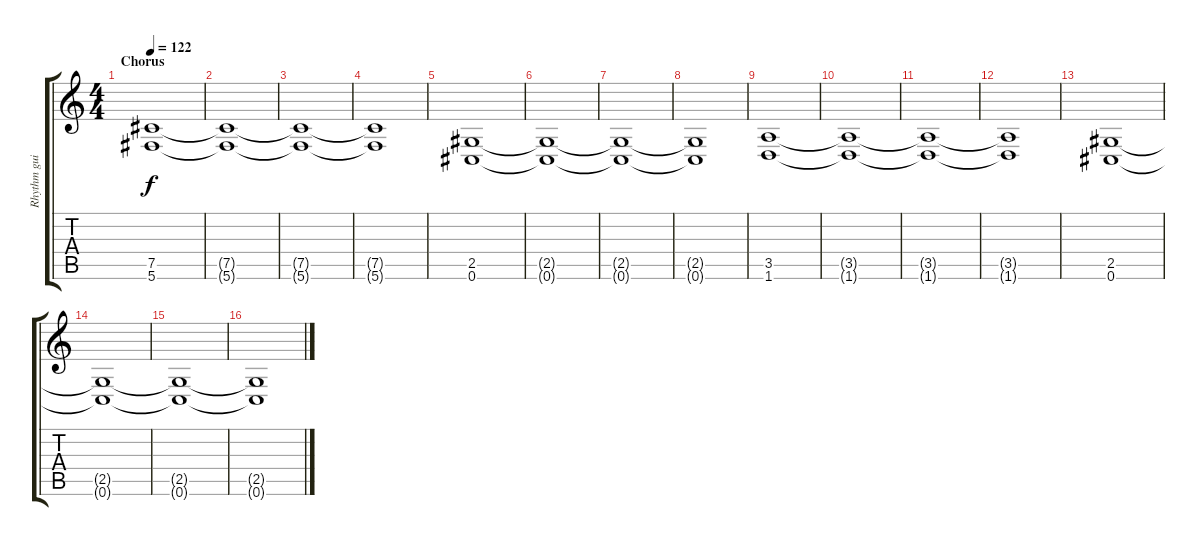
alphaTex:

\track ("Rhythm guitar" "Rhythm gui") {instrument overdrivenguitar}
\staff {score tabs}
\tuning (Db4 Ab3 E3 B2 Gb2 Db2) {hide}
\ts (4 4)
\section ("" "Chorus")
\tempo 122
\clef g2
\ks c
(7.5 5.6).1{dy f} |
(7.5{t} 5.6{t}).1{volume 9} |
(7.5{t} 5.6{t}).1 |
(7.5{t} 5.6{t}).1 |
(2.5 0.6).1{volume 13} |
(2.5{t} 0.6{t}).1{volume 9} |
(2.5{t} 0.6{t}).1 |
(2.5{t} 0.6{t}).1 |
(3.5 1.6).1{volume 13} |
(3.5{t} 1.6{t}).1{volume 9} |
(3.5{t} 1.6{t}).1 |
(3.5{t} 1.6{t}).1 |
(2.5 0.6).1{volume 13} |
(2.5{t} 0.6{t}).1{volume 9} |
(2.5{t} 0.6{t}).1 |
(2.5{t} 0.6{t}).1
